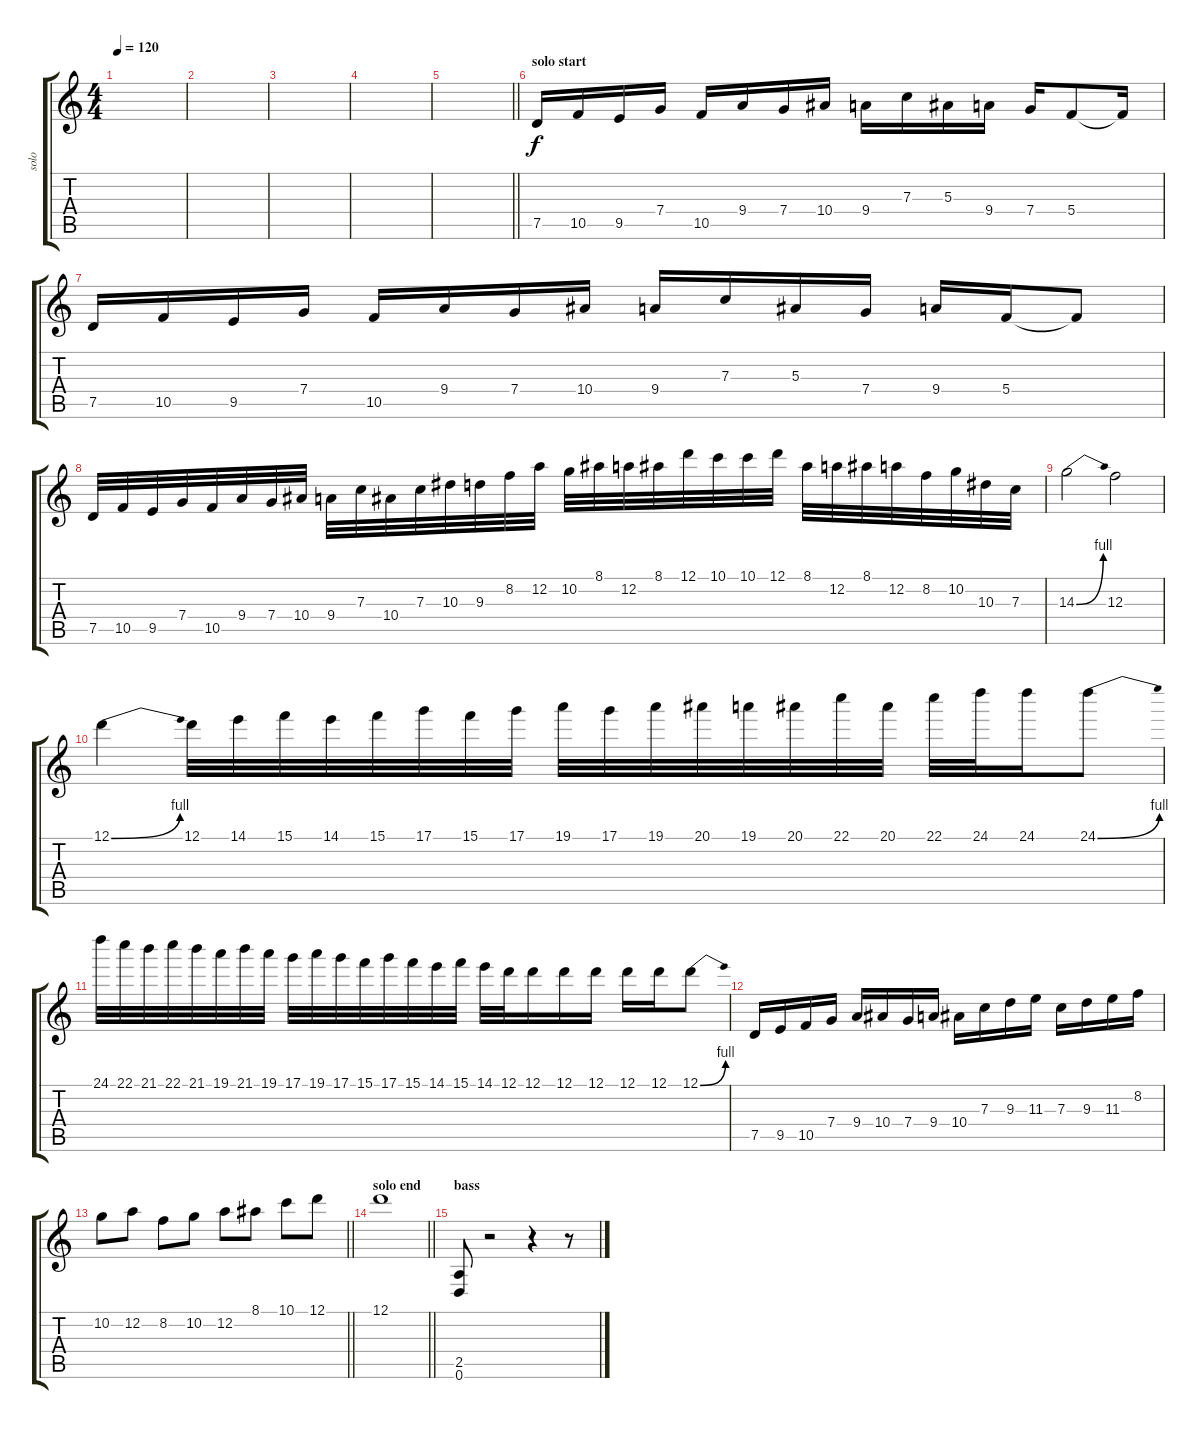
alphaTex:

\track ("solo" "solo") {instrument distortionguitar}
\staff {score tabs}
\tuning (D4 A3 F3 C3 G2 D2) {hide}
\ts (4 4)
\tempo 120
\clef g2
\ks c
|
|
|
|
\barLineRight lightlight
|
\section ("" "solo start")
7.5.16 10.5.16 9.5.16 7.4.16 10.5.16 9.4.16 7.4.16 10.4.16 9.4.16 7.3.16 5.3.16 9.4.16 7.4.16 5.4.8 5.4{t}.16 |
7.5.16 10.5.16 9.5.16 7.4.16 10.5.16 9.4.16 7.4.16 10.4.16 9.4.16 7.3.16 5.3.16 7.4.16 9.4.16 5.4.16 5.4{t}.8 |
7.5.32 10.5.32 9.5.32 7.4.32 10.5.32 9.4.32 7.4.32 10.4.32 9.4.32 7.3.32 10.4.32 7.3.32 10.3.32 9.3.32 8.2.32 12.2.32 10.2.32 8.1.32 12.2.32 8.1.32 12.1.32 10.1.32 10.1.32 12.1.32 8.1.32 12.2.32 8.1.32 12.2.32 8.2.32 10.2.32 10.3.32 7.3.32 |
14.3{be (bend 0 0 60 4)}.2 12.3.2 |
12.1{be (bend 0 0 60 4)}.4 12.1.32 14.1.32 15.1.32 14.1.32 15.1.32 17.1.32 15.1.32 17.1.32 19.1.32 17.1.32 19.1.32 20.1.32 19.1.32 20.1.32 22.1.32 20.1.32 22.1.32 24.1.32 24.1.16 24.1{be (bend 0 0 60 4)}.8 |
24.1.32 22.1.32 21.1.32 22.1.32 21.1.32 19.1.32 21.1.32 19.1.32 17.1.32 19.1.32 17.1.32 15.1.32 17.1.32 15.1.32 14.1.32 15.1.32 14.1.32 12.1.32 12.1.16 12.1.16 12.1.16 12.1.16 12.1.16 12.1{be (bend 0 0 60 4)}.8 |
7.5.16 9.5.16 10.5.16 7.4.16 9.4.16 10.4.16 7.4.16 9.4.16 10.4.16 7.3.16 9.3.16 11.3.16 7.3.16 9.3.16 11.3.16 8.2.16 |
\barLineRight lightlight
10.2.8 12.2.8 8.2.8 10.2.8 12.2.8 8.1.8 10.1.8 12.1.8 |
\section ("" "solo end")
\barLineRight lightlight
12.1.1 |
\section ("" "bass")
(2.5 0.6).8 r.2 r.4 r.8
